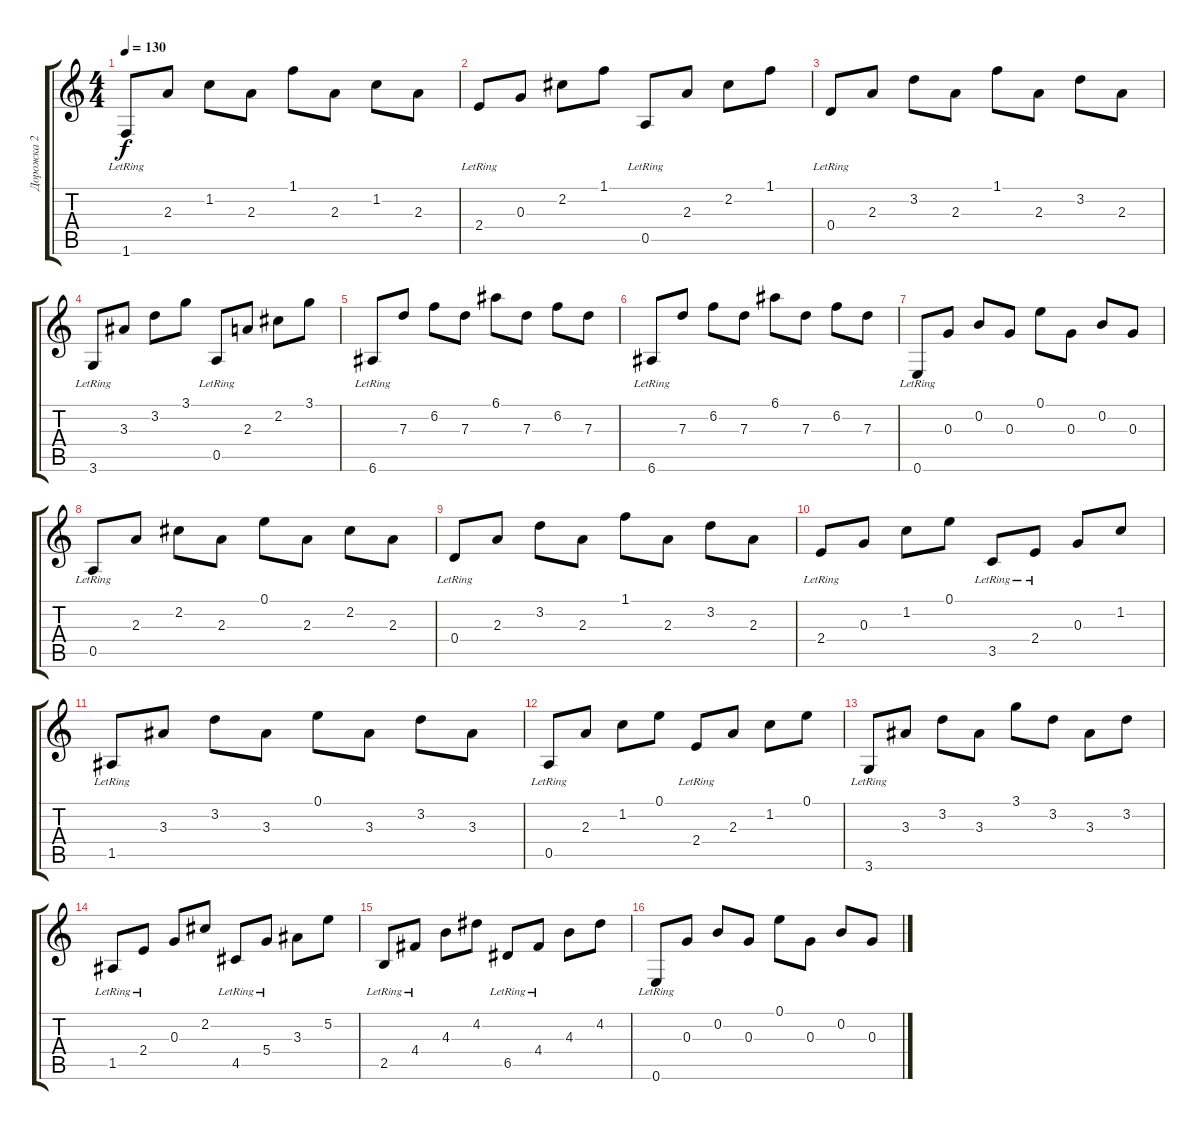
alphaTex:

\track ("Дорожка 2" "Дорожка 2") {instrument acousticguitarsteel}
\staff {score tabs}
\tuning (E4 B3 G3 D3 A2 E2) {hide}
\ts (4 4)
\tempo 130
\clef g2
\ks c
1.6{lr}.8{dy f} 2.3.8 1.2.8 2.3.8 1.1.8 2.3.8 1.2.8 2.3.8 |
2.4{lr}.8 0.3.8 2.2.8 1.1.8 0.5{lr}.8 2.3.8 2.2.8 1.1.8 |
0.4{lr}.8 2.3.8 3.2.8 2.3.8 1.1.8 2.3.8 3.2.8 2.3.8 |
3.6{lr}.8 3.3.8 3.2.8 3.1.8 0.5{lr}.8 2.3.8 2.2.8 3.1.8 |
6.6{lr}.8 7.3.8 6.2.8 7.3.8 6.1.8 7.3.8 6.2.8 7.3.8 |
6.6{lr}.8 7.3.8 6.2.8 7.3.8 6.1.8 7.3.8 6.2.8 7.3.8 |
0.6{lr}.8 0.3.8 0.2.8 0.3.8 0.1.8 0.3.8 0.2.8 0.3.8 |
0.5{lr}.8 2.3.8 2.2.8 2.3.8 0.1.8 2.3.8 2.2.8 2.3.8 |
0.4{lr}.8 2.3.8 3.2.8 2.3.8 1.1.8 2.3.8 3.2.8 2.3.8 |
2.4{lr}.8 0.3.8 1.2.8 0.1.8 3.5{lr}.8 2.4{lr}.8 0.3.8 1.2.8 |
1.5{lr}.8 3.3.8 3.2.8 3.3.8 0.1.8 3.3.8 3.2.8 3.3.8 |
0.5{lr}.8 2.3.8 1.2.8 0.1.8 2.4{lr}.8 2.3.8 1.2.8 0.1.8 |
3.6{lr}.8 3.3.8 3.2.8 3.3.8 3.1.8 3.2.8 3.3.8 3.2.8 |
1.5{lr}.8 2.4{lr}.8 0.3.8 2.2.8 4.5{lr}.8 5.4{lr}.8 3.3.8 5.2.8 |
2.5{lr}.8 4.4{lr}.8 4.3.8 4.2.8 6.5{lr}.8 4.4{lr}.8 4.3.8 4.2.8 |
0.6{lr}.8 0.3.8 0.2.8 0.3.8 0.1.8 0.3.8 0.2.8 0.3.8
